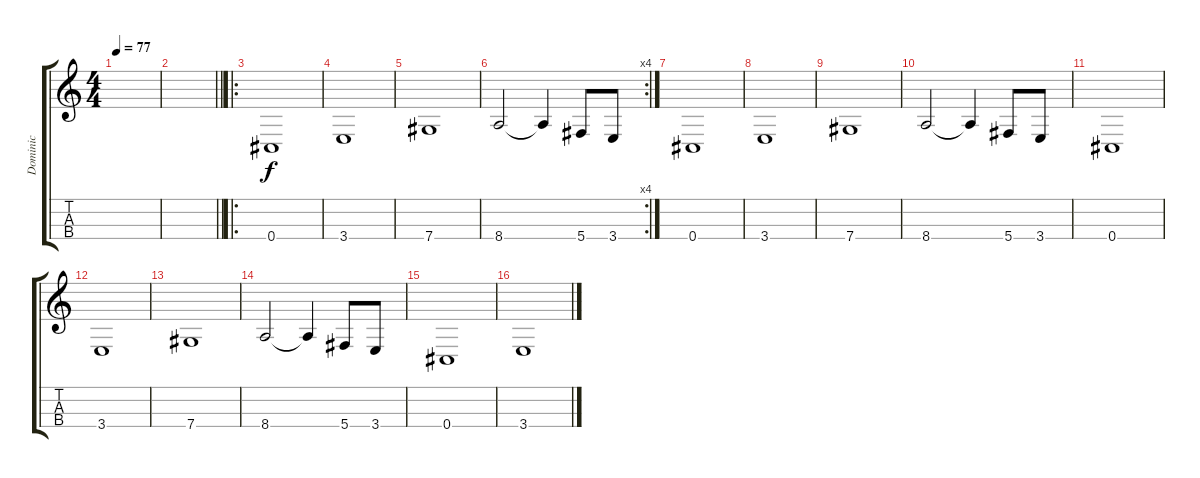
\track ("Dominic" "Dominic") {instrument electricbasspick}
\staff {score tabs}
\tuning (Gb3 Db3 Ab2 Db2) {hide}
\ts (4 4)
\tempo 77
\clef g2
\ks c
|
\barLineRight lightlight
|
\ro
0.4.1{dy f} |
3.4.1 |
7.4.1 |
\rc 4
8.4.2 8.4{t}.4 5.4.8 3.4.8 |
0.4.1 |
3.4.1 |
7.4.1 |
8.4.2 8.4{t}.4 5.4.8 3.4.8 |
0.4.1 |
3.4.1 |
7.4.1 |
8.4.2 8.4{t}.4 5.4.8 3.4.8 |
0.4.1 |
3.4.1
